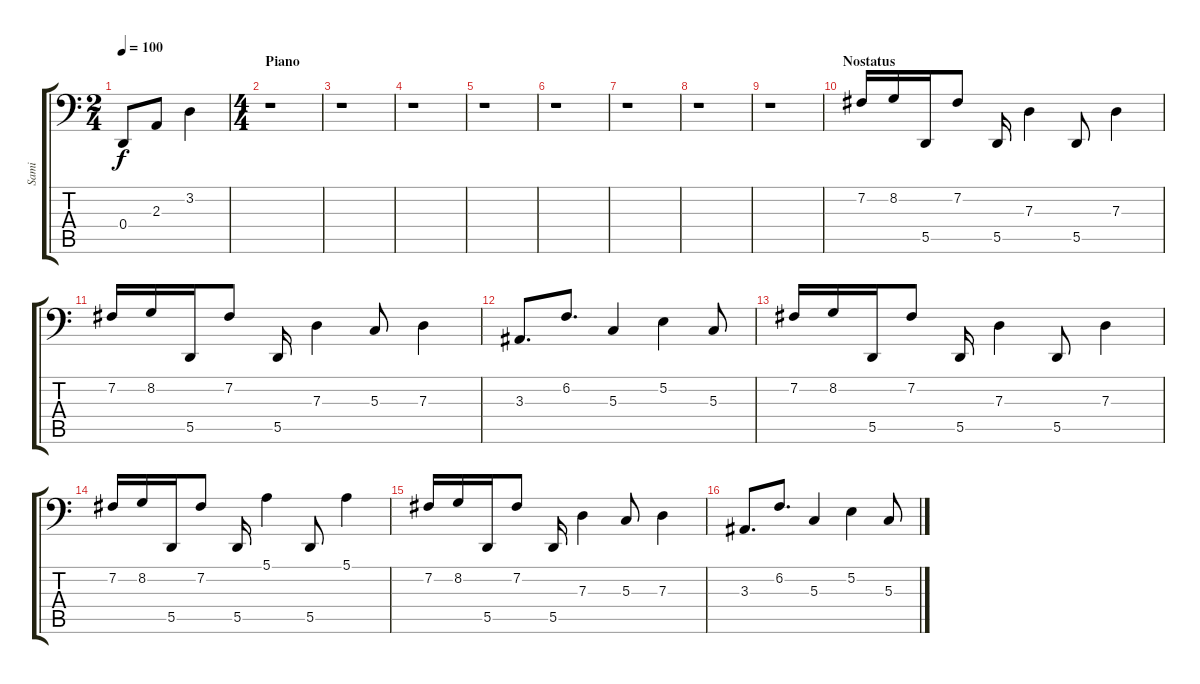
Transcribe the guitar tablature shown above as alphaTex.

\track ("Sami" "Sami") {instrument lead2sawtooth}
\staff {score tabs}
\tuning (E3 B2 G2 D2 A1 E1) {hide}
\ts (2 4)
\tempo 100
\clef f4
\ks c
0.4.8{dy f} 2.3.8 3.2.4 |
\ts (4 4)
\section ("" "Piano")
r.1 |
r.1 |
r.1 |
r.1 |
r.1 |
r.1 |
r.1 |
r.1 |
\section ("" "Nostatus")
7.2.16 8.2.16 5.5.16 7.2.8 5.5.16 7.3.4 5.5.8 7.3.4 |
7.2.16 8.2.16 5.5.16 7.2.8 5.5.16 7.3.4 5.3.8 7.3.4 |
3.3.8{d} 6.2.8{d} 5.3.4 5.2.4 5.3.8 |
7.2.16 8.2.16 5.5.16 7.2.8 5.5.16 7.3.4 5.5.8 7.3.4 |
7.2.16 8.2.16 5.5.16 7.2.8 5.5.16 5.1.4 5.5.8 5.1.4 |
7.2.16 8.2.16 5.5.16 7.2.8 5.5.16 7.3.4 5.3.8 7.3.4 |
3.3.8{d} 6.2.8{d} 5.3.4 5.2.4 5.3.8
